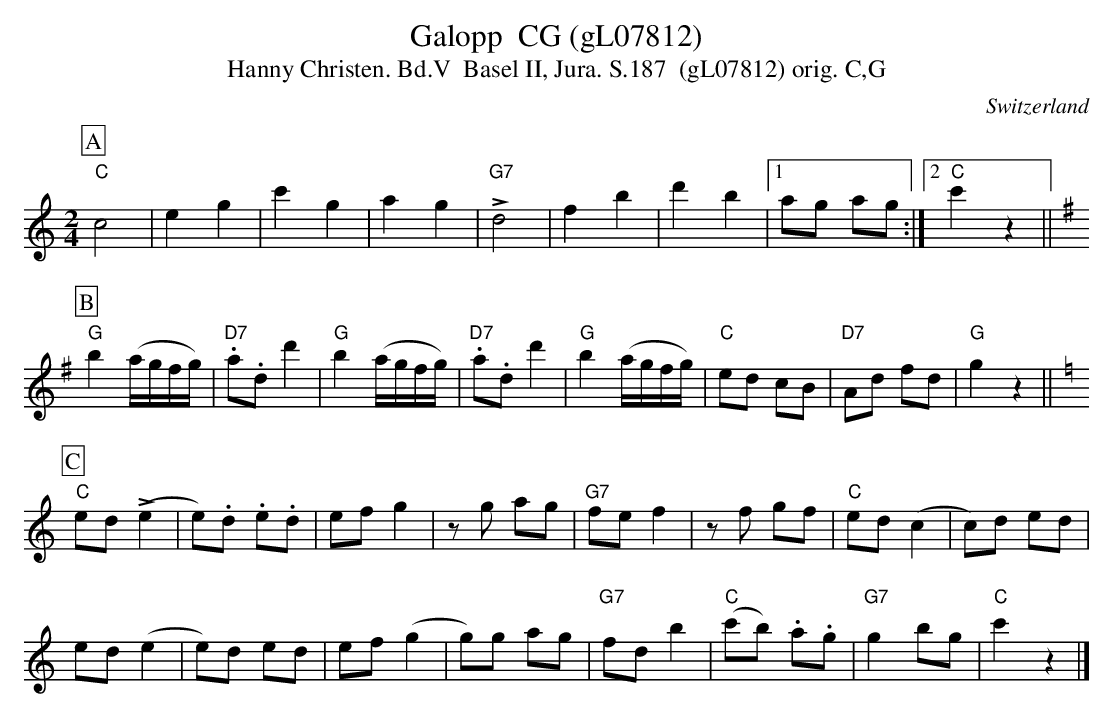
X:1
T:Galopp  CG (gL07812)
T:Hanny Christen. Bd.V  Basel II, Jura. S.187  (gL07812) orig. C,G
M:2/4
L:1/8
O:Switzerland
K:C major
[P:A] "C"c4 | e2g2 | c'2g2 | a2g2 | !>!"G7"d4 | f2b2 | d'2b2 |1 ag ag :|2 "C"c'2z2 || [K:G]
[P:B] "G"b2 (a/g/f/g/) | "D7".a.d d'2 | "G"b2 (a/g/f/g/) | "D7".a.d d'2 | "G"b2 (a/g/f/g/) | "C"ed cB | "D7"Ad fd | "G"g2z2 || [K:C]
[P:C] "C"ed (!>!e2 | e).d .e.d | efg2 | zg ag | "G7"fef2 | zf gf | "C"ed (c2 | c)d ed |
ed(e2 | e)d ed | ef(g2 | g)g ag | "G7"fdb2 | ("C"c'b) .a.g | "G7"g2 bg | "C"c'2z2 |]
W:
